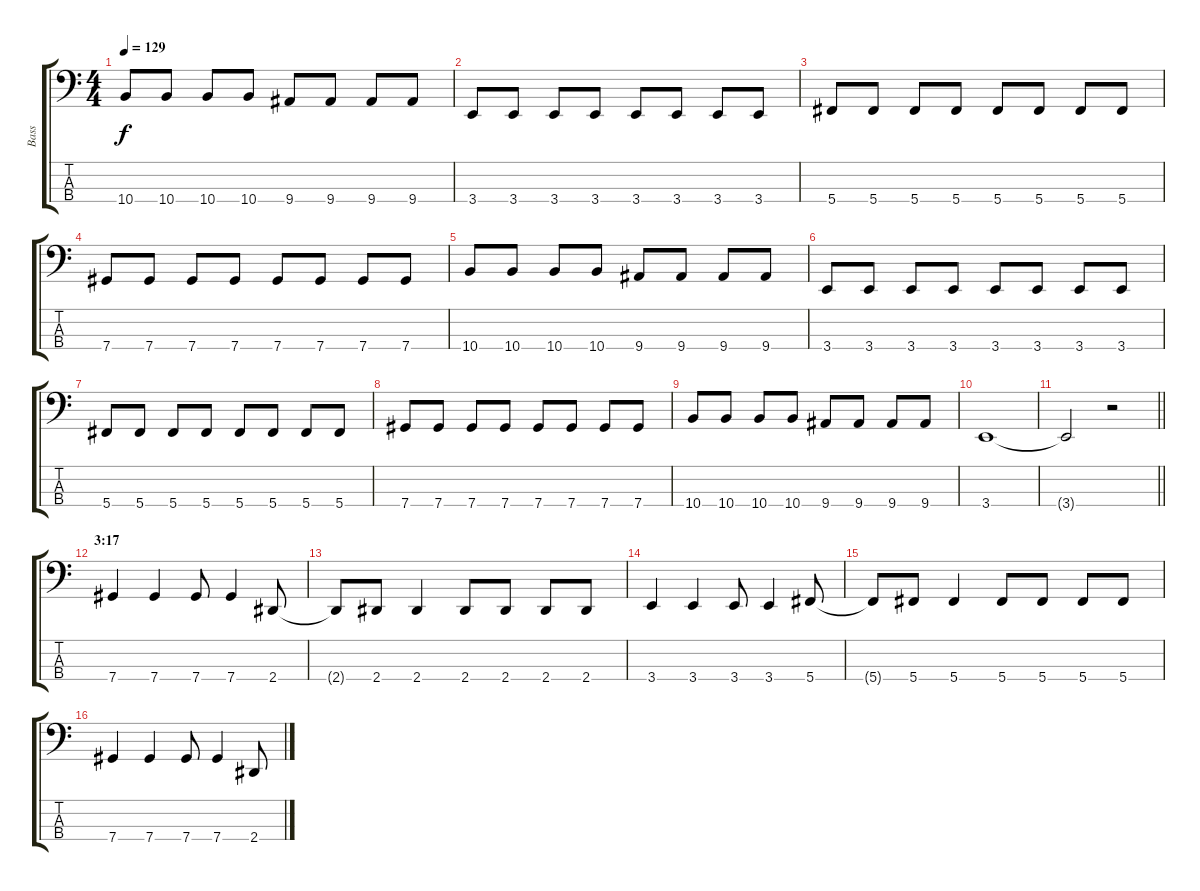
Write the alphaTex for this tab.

\track ("Bass" "Bass") {instrument electricbassfinger}
\staff {score tabs}
\tuning (Gb2 Db2 Ab1 Db1) {hide}
\ts (4 4)
\tempo 129
\clef f4
\ks c
10.4.8{dy f} 10.4.8 10.4.8 10.4.8 9.4.8 9.4.8 9.4.8 9.4.8 |
3.4.8 3.4.8 3.4.8 3.4.8 3.4.8 3.4.8 3.4.8 3.4.8 |
5.4.8 5.4.8 5.4.8 5.4.8 5.4.8 5.4.8 5.4.8 5.4.8 |
7.4.8 7.4.8 7.4.8 7.4.8 7.4.8 7.4.8 7.4.8 7.4.8 |
10.4.8 10.4.8 10.4.8 10.4.8 9.4.8 9.4.8 9.4.8 9.4.8 |
3.4.8 3.4.8 3.4.8 3.4.8 3.4.8 3.4.8 3.4.8 3.4.8 |
5.4.8 5.4.8 5.4.8 5.4.8 5.4.8 5.4.8 5.4.8 5.4.8 |
7.4.8 7.4.8 7.4.8 7.4.8 7.4.8 7.4.8 7.4.8 7.4.8 |
10.4.8 10.4.8 10.4.8 10.4.8 9.4.8 9.4.8 9.4.8 9.4.8 |
3.4.1{volume 4} |
\barLineRight lightlight
3.4{t}.2 r.2 |
\section ("" "3:17")
7.4.4{volume 14} 7.4.4 7.4.8 7.4.4 2.4.8 |
2.4{t}.8 2.4.8 2.4.4 2.4.8 2.4.8 2.4.8 2.4.8 |
3.4.4 3.4.4 3.4.8 3.4.4 5.4.8 |
5.4{t}.8 5.4.8 5.4.4 5.4.8 5.4.8 5.4.8 5.4.8 |
7.4.4 7.4.4 7.4.8 7.4.4 2.4.8
